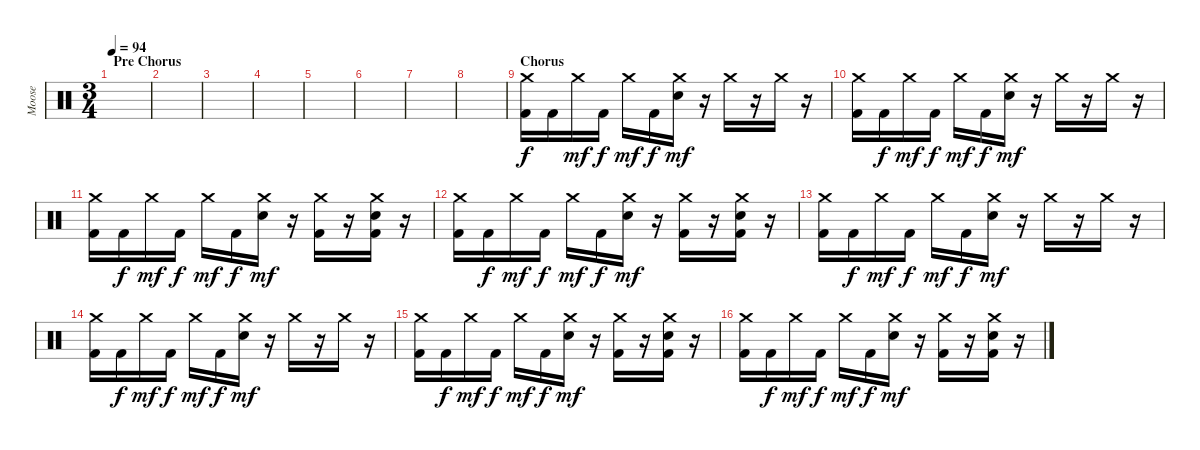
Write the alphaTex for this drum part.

\track ("Moose" "Moose") {instrument percussion}
\staff {score}
\articulation defaults
\ts (3 4)
\section ("" "Pre Chorus")
\tempo 94
\clef neutral
\ks c
|
|
|
|
|
|
|
|
\section ("" "Chorus")
("Kick (hit) 2" "Crash medium (hit)").16 "Kick (hit) 2".16{dy f} "Crash medium (hit)".16{dy mf} "Kick (hit) 2".16{dy f} "Crash medium (hit)".16{dy mf} "Kick (hit) 2".16{dy f} ("Snare (hit) 2" "Crash medium (hit)").16{dy mf} r.16 "Crash medium (hit)".16 r.16 "Crash medium (hit)".16 r.16 |
("Kick (hit) 2" "Crash medium (hit)").16 "Kick (hit) 2".16{dy f} "Crash medium (hit)".16{dy mf} "Kick (hit) 2".16{dy f} "Crash medium (hit)".16{dy mf} "Kick (hit) 2".16{dy f} ("Snare (hit) 2" "Crash medium (hit)").16{dy mf} r.16 "Crash medium (hit)".16 r.16 "Crash medium (hit)".16 r.16 |
("Kick (hit) 2" "Crash medium (hit)").16 "Kick (hit) 2".16{dy f} "Crash medium (hit)".16{dy mf} "Kick (hit) 2".16{dy f} "Crash medium (hit)".16{dy mf} "Kick (hit) 2".16{dy f} ("Snare (hit) 2" "Crash medium (hit)").16{dy mf} r.16 ("Kick (hit) 2" "Crash medium (hit)").16 r.16 ("Kick (hit) 2" "Snare (hit) 2" "Crash medium (hit)").16 r.16 |
("Kick (hit) 2" "Crash medium (hit)").16 "Kick (hit) 2".16{dy f} "Crash medium (hit)".16{dy mf} "Kick (hit) 2".16{dy f} "Crash medium (hit)".16{dy mf} "Kick (hit) 2".16{dy f} ("Snare (hit) 2" "Crash medium (hit)").16{dy mf} r.16 ("Kick (hit) 2" "Crash medium (hit)").16 r.16 ("Kick (hit) 2" "Snare (hit) 2" "Crash medium (hit)").16 r.16 |
("Kick (hit) 2" "Crash medium (hit)").16 "Kick (hit) 2".16{dy f} "Crash medium (hit)".16{dy mf} "Kick (hit) 2".16{dy f} "Crash medium (hit)".16{dy mf} "Kick (hit) 2".16{dy f} ("Snare (hit) 2" "Crash medium (hit)").16{dy mf} r.16 "Crash medium (hit)".16 r.16 "Crash medium (hit)".16 r.16 |
("Kick (hit) 2" "Crash medium (hit)").16 "Kick (hit) 2".16{dy f} "Crash medium (hit)".16{dy mf} "Kick (hit) 2".16{dy f} "Crash medium (hit)".16{dy mf} "Kick (hit) 2".16{dy f} ("Snare (hit) 2" "Crash medium (hit)").16{dy mf} r.16 "Crash medium (hit)".16 r.16 "Crash medium (hit)".16 r.16 |
("Kick (hit) 2" "Crash medium (hit)").16 "Kick (hit) 2".16{dy f} "Crash medium (hit)".16{dy mf} "Kick (hit) 2".16{dy f} "Crash medium (hit)".16{dy mf} "Kick (hit) 2".16{dy f} ("Snare (hit) 2" "Crash medium (hit)").16{dy mf} r.16 ("Kick (hit) 2" "Crash medium (hit)").16 r.16 ("Kick (hit) 2" "Snare (hit) 2" "Crash medium (hit)").16 r.16 |
("Kick (hit) 2" "Crash medium (hit)").16 "Kick (hit) 2".16{dy f} "Crash medium (hit)".16{dy mf} "Kick (hit) 2".16{dy f} "Crash medium (hit)".16{dy mf} "Kick (hit) 2".16{dy f} ("Snare (hit) 2" "Crash medium (hit)").16{dy mf} r.16 ("Kick (hit) 2" "Crash medium (hit)").16 r.16 ("Kick (hit) 2" "Snare (hit) 2" "Crash medium (hit)").16 r.16
